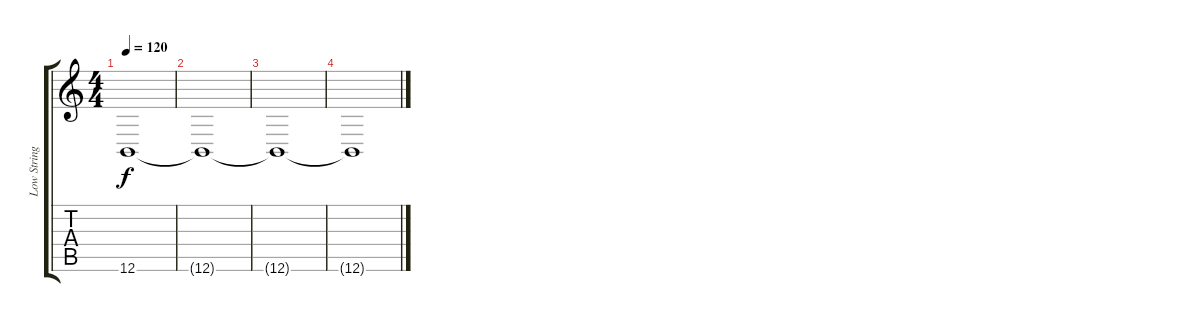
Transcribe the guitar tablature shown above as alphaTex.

\track ("Low String" "Low String") {instrument synthstrings2}
\staff {score tabs}
\tuning (B3 Gb3 D3 A2 E2 B1) {hide}
\ts (4 4)
\tempo 120
\clef g2
\ks c
12.6{t}.1{dy f} |
12.6{t}.1 |
12.6{t}.1 |
12.6{t}.1
